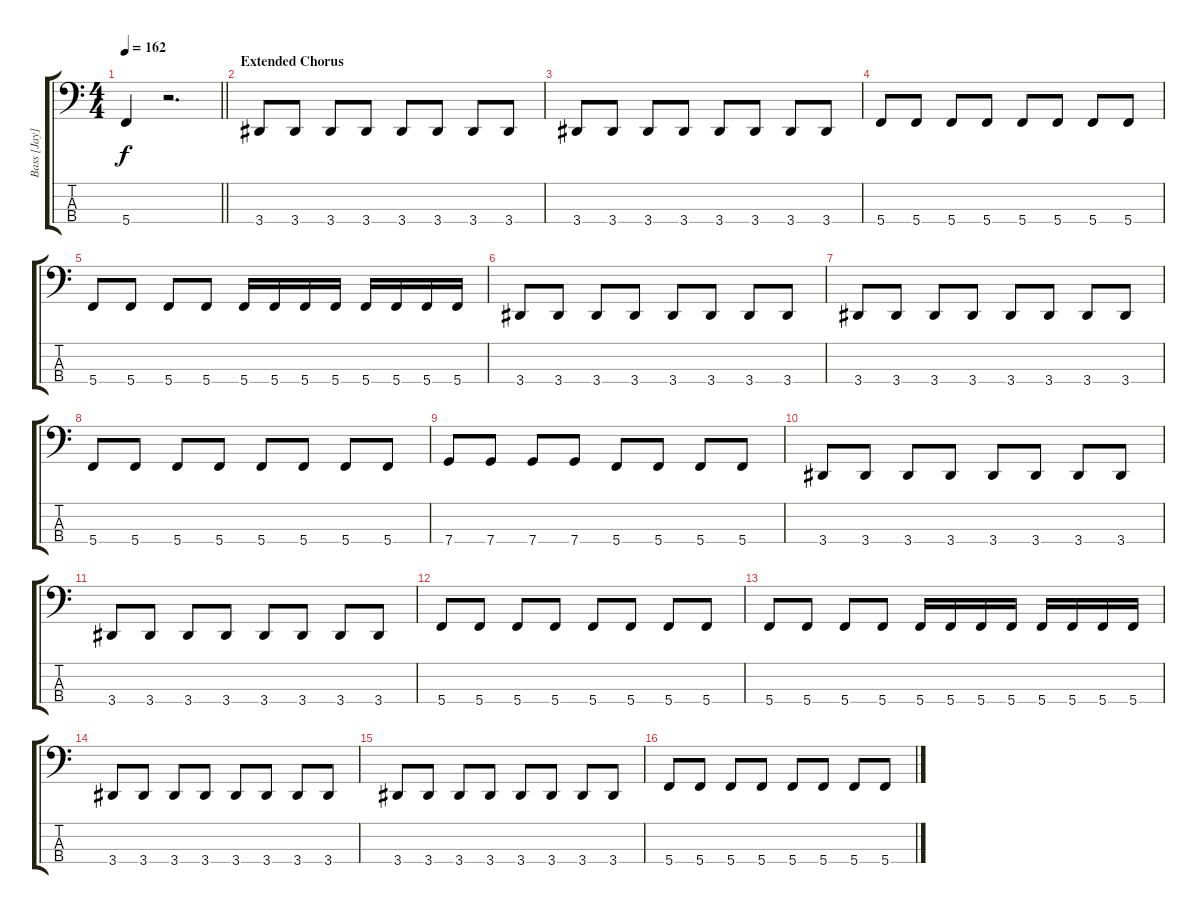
\track ("Bass [Jay]" "Bass [Jay]") {instrument electricbassfinger}
\staff {score tabs}
\tuning (F2 C2 G1 C1) {hide}
\ts (4 4)
\tempo 162
\clef f4
\barLineRight lightlight
\ks c
5.4.4{dy f} r.2{d} |
\section ("" "Extended Chorus")
3.4.8 3.4.8 3.4.8 3.4.8 3.4.8 3.4.8 3.4.8 3.4.8 |
3.4.8 3.4.8 3.4.8 3.4.8 3.4.8 3.4.8 3.4.8 3.4.8 |
5.4.8 5.4.8 5.4.8 5.4.8 5.4.8 5.4.8 5.4.8 5.4.8 |
5.4.8 5.4.8 5.4.8 5.4.8 5.4.16 5.4.16 5.4.16 5.4.16 5.4.16 5.4.16 5.4.16 5.4.16 |
3.4.8 3.4.8 3.4.8 3.4.8 3.4.8 3.4.8 3.4.8 3.4.8 |
3.4.8 3.4.8 3.4.8 3.4.8 3.4.8 3.4.8 3.4.8 3.4.8 |
5.4.8 5.4.8 5.4.8 5.4.8 5.4.8 5.4.8 5.4.8 5.4.8 |
7.4.8 7.4.8 7.4.8 7.4.8 5.4.8 5.4.8 5.4.8 5.4.8 |
3.4.8 3.4.8 3.4.8 3.4.8 3.4.8 3.4.8 3.4.8 3.4.8 |
3.4.8 3.4.8 3.4.8 3.4.8 3.4.8 3.4.8 3.4.8 3.4.8 |
5.4.8 5.4.8 5.4.8 5.4.8 5.4.8 5.4.8 5.4.8 5.4.8 |
5.4.8 5.4.8 5.4.8 5.4.8 5.4.16 5.4.16 5.4.16 5.4.16 5.4.16 5.4.16 5.4.16 5.4.16 |
3.4.8 3.4.8 3.4.8 3.4.8 3.4.8 3.4.8 3.4.8 3.4.8 |
3.4.8 3.4.8 3.4.8 3.4.8 3.4.8 3.4.8 3.4.8 3.4.8 |
5.4.8 5.4.8 5.4.8 5.4.8 5.4.8 5.4.8 5.4.8 5.4.8
